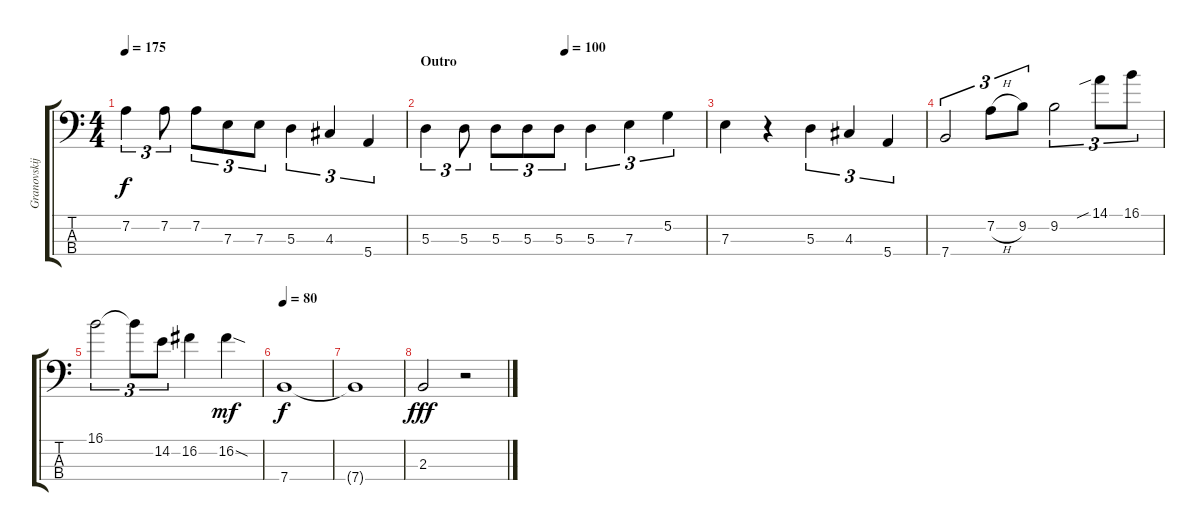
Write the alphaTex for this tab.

\track ("Granovskij" "Granovskij") {instrument electricbassfinger}
\staff {score tabs}
\tuning (G2 D2 A1 E1) {hide}
\ts (4 4)
\tempo 175
\clef f4
\ks c
7.2.4{tu (3 2) dy f} 7.2.8{tu (3 2)} 7.2.8{tu (3 2)} 7.3.8{tu (3 2)} 7.3.8{tu (3 2)} 5.3.4{tu (3 2)} 4.3.4{tu (3 2)} 5.4.4{tu (3 2)} |
\section ("" "Outro")
\tempo (100 0.5)
5.3.4{tu (3 2)} 5.3.8{tu (3 2)} 5.3.8{tu (3 2)} 5.3.8{tu (3 2)} 5.3.8{tu (3 2)} 5.3.4{tu (3 2)} 7.3.4{tu (3 2)} 5.2.4{tu (3 2)} |
7.3.4 r.4 5.3.4{tu (3 2)} 4.3.4{tu (3 2)} 5.4.4{tu (3 2)} |
7.4.2{tu (3 2)} 7.2{h}.8{tu (3 2)} 9.2.8{tu (3 2)} 9.2.2{tu (3 2)} 14.1{sib}.8{tu (3 2)} 16.1.8{tu (3 2)} |
16.1.2{tu (3 2)} 16.1{t}.8{tu (3 2)} 14.2.8{tu (3 2)} 16.2.4 16.2{sod}.4{dy mf} |
\tempo 80
7.4.1{dy f} |
7.4{t}.1 |
2.3.2{dy fff} r.2
